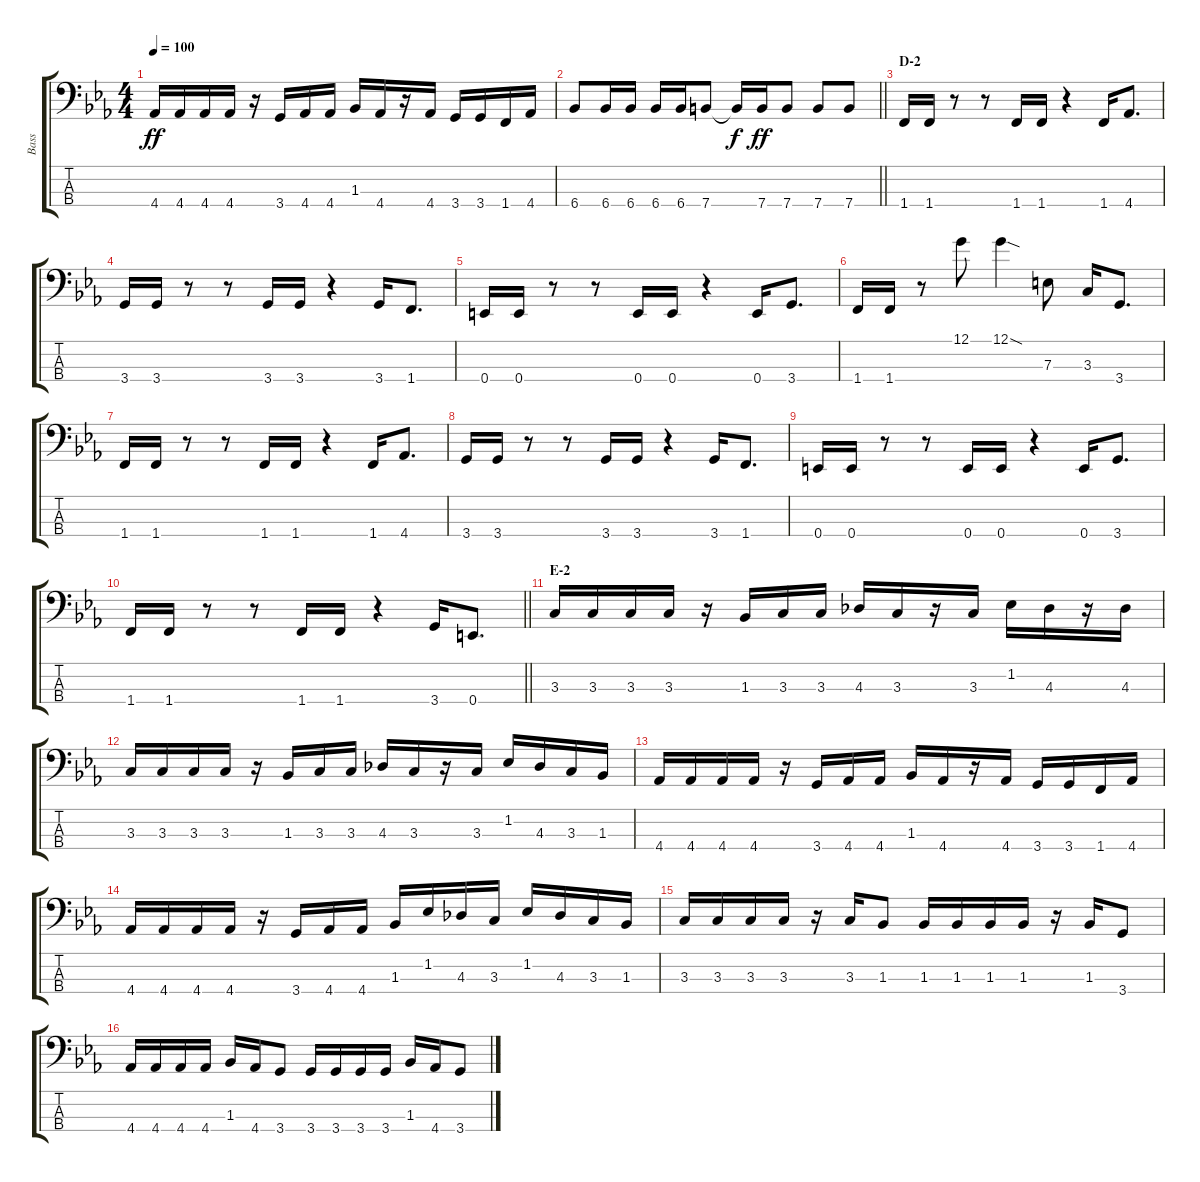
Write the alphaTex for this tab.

\track ("Bass" "Bass") {instrument electricbasspick}
\staff {score tabs}
\tuning (G2 D2 A1 E1) {hide}
\ts (4 4)
\tempo 100
\clef f4
\ks eb
4.4.16{dy ff} 4.4.16 4.4.16 4.4.16 r.16 3.4.16 4.4.16 4.4.16 1.3.16 4.4.16 r.16 4.4.16 3.4.16 3.4.16 1.4.16 4.4.16 |
\barLineRight lightlight
6.4.8 6.4.16 6.4.16 6.4.16 6.4.16 7.4.8 7.4{t}.16{dy f} 7.4.16{dy ff} 7.4.8 7.4.8 7.4.8 |
\section ("" "D-2")
1.4.16 1.4.16 r.8 r.8 1.4.16 1.4.16 r.4 1.4.16 4.4.8{d} |
3.4.16 3.4.16 r.8 r.8 3.4.16 3.4.16 r.4 3.4.16 1.4.8{d} |
0.4.16 0.4.16 r.8 r.8 0.4.16 0.4.16 r.4 0.4.16 3.4.8{d} |
1.4.16 1.4.16 r.8 12.1.8 12.1{sod}.4 7.3.8 3.3.16 3.4.8{d} |
1.4.16 1.4.16 r.8 r.8 1.4.16 1.4.16 r.4 1.4.16 4.4.8{d} |
3.4.16 3.4.16 r.8 r.8 3.4.16 3.4.16 r.4 3.4.16 1.4.8{d} |
0.4.16 0.4.16 r.8 r.8 0.4.16 0.4.16 r.4 0.4.16 3.4.8{d} |
\barLineRight lightlight
1.4.16 1.4.16 r.8 r.8 1.4.16 1.4.16 r.4 3.4.16 0.4.8{d} |
\section ("" "E-2")
3.3.16 3.3.16 3.3.16 3.3.16 r.16 1.3.16 3.3.16 3.3.16 4.3.16 3.3.16 r.16 3.3.16 1.2.16 4.3.16 r.16 4.3.16 |
3.3.16 3.3.16 3.3.16 3.3.16 r.16 1.3.16 3.3.16 3.3.16 4.3.16 3.3.16 r.16 3.3.16 1.2.16 4.3.16 3.3.16 1.3.16 |
4.4.16 4.4.16 4.4.16 4.4.16 r.16 3.4.16 4.4.16 4.4.16 1.3.16 4.4.16 r.16 4.4.16 3.4.16 3.4.16 1.4.16 4.4.16 |
4.4.16 4.4.16 4.4.16 4.4.16 r.16 3.4.16 4.4.16 4.4.16 1.3.16 1.2.16 4.3.16 3.3.16 1.2.16 4.3.16 3.3.16 1.3.16 |
3.3.16 3.3.16 3.3.16 3.3.16 r.16 3.3.16 1.3.8 1.3.16 1.3.16 1.3.16 1.3.16 r.16 1.3.16 3.4.8 |
4.4.16 4.4.16 4.4.16 4.4.16 1.3.16 4.4.16 3.4.8 3.4.16 3.4.16 3.4.16 3.4.16 1.3.16 4.4.16 3.4.8
